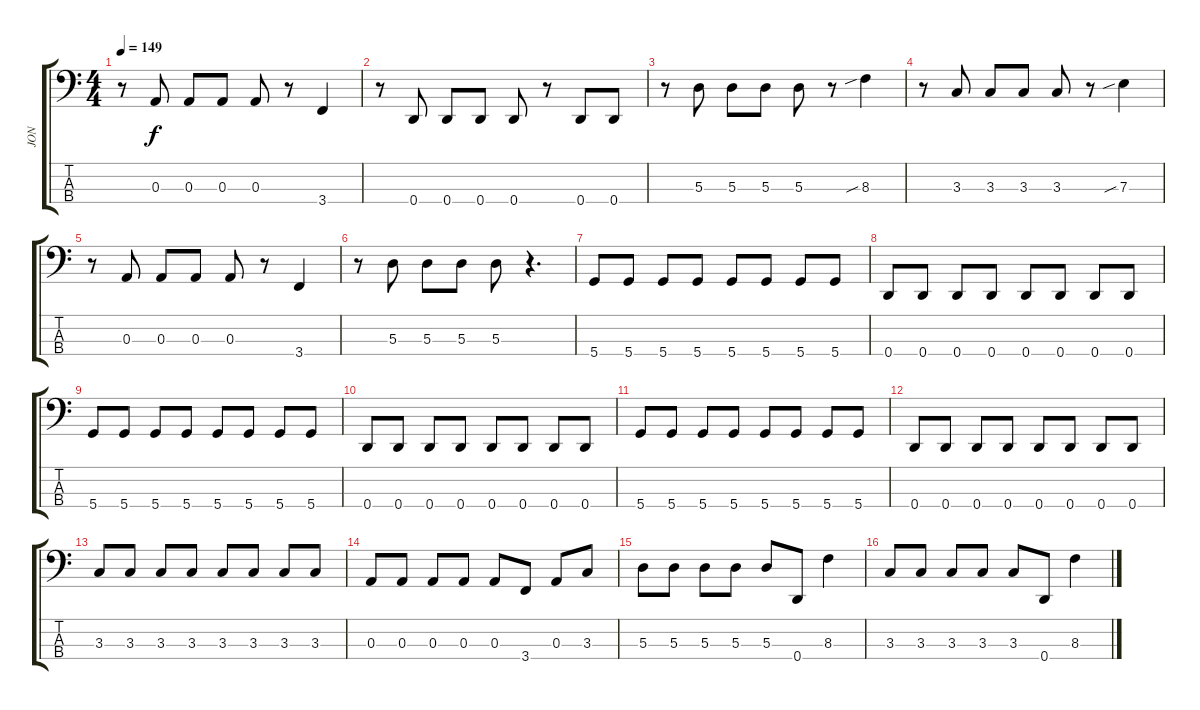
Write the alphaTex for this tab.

\track ("JON" "JON") {instrument electricbassfinger}
\staff {score tabs}
\tuning (G2 D2 A1 D1) {hide}
\ts (4 4)
\tempo 149
\clef f4
\ks c
r.8{dy f} 0.3.8 0.3.8 0.3.8 0.3.8 r.8 3.4.4 |
r.8 0.4.8 0.4.8 0.4.8 0.4.8 r.8 0.4.8 0.4.8 |
r.8 5.3.8 5.3.8 5.3.8 5.3.8 r.8 8.3{sib}.4 |
r.8 3.3.8 3.3.8 3.3.8 3.3.8 r.8 7.3{sib}.4 |
r.8 0.3.8 0.3.8 0.3.8 0.3.8 r.8 3.4.4 |
r.8 5.3.8 5.3.8 5.3.8 5.3.8 r.4{d} |
5.4.8 5.4.8 5.4.8 5.4.8 5.4.8 5.4.8 5.4.8 5.4.8 |
0.4.8 0.4.8 0.4.8 0.4.8 0.4.8 0.4.8 0.4.8 0.4.8 |
5.4.8 5.4.8 5.4.8 5.4.8 5.4.8 5.4.8 5.4.8 5.4.8 |
0.4.8 0.4.8 0.4.8 0.4.8 0.4.8 0.4.8 0.4.8 0.4.8 |
5.4.8 5.4.8 5.4.8 5.4.8 5.4.8 5.4.8 5.4.8 5.4.8 |
0.4.8 0.4.8 0.4.8 0.4.8 0.4.8 0.4.8 0.4.8 0.4.8 |
3.3.8 3.3.8 3.3.8 3.3.8 3.3.8 3.3.8 3.3.8 3.3.8 |
0.3.8 0.3.8 0.3.8 0.3.8 0.3.8 3.4.8 0.3.8 3.3.8 |
5.3.8 5.3.8 5.3.8 5.3.8 5.3.8 0.4.8 8.3.4 |
3.3.8 3.3.8 3.3.8 3.3.8 3.3.8 0.4.8 8.3.4
